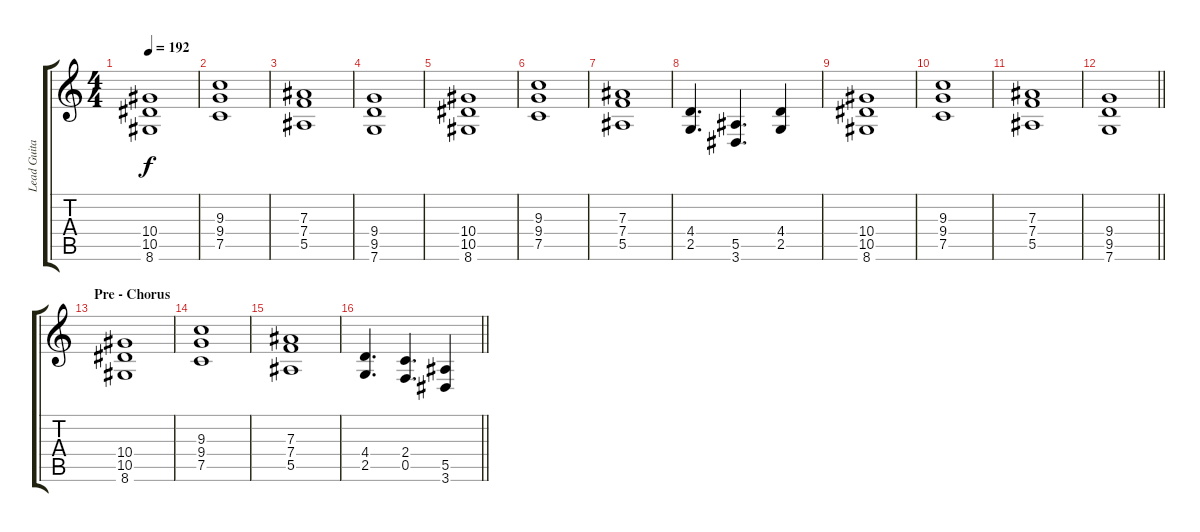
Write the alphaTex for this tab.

\track ("Lead Guitar 2" "Lead Guita") {instrument distortionguitar}
\staff {score tabs}
\tuning (C4 G3 Eb3 Bb2 F2 C2) {hide}
\ts (4 4)
\tempo 192
\clef g2
\ks c
(10.4 10.5 8.6).1{dy f} |
(9.3 9.4 7.5).1 |
(7.3 7.4 5.5).1 |
(9.4 9.5 7.6).1 |
(10.4 10.5 8.6).1 |
(9.3 9.4 7.5).1 |
(7.3 7.4 5.5).1 |
(4.4 2.5).4{d} (5.5 3.6).4{d} (4.4 2.5).4 |
(10.4 10.5 8.6).1 |
(9.3 9.4 7.5).1 |
(7.3 7.4 5.5).1 |
\barLineRight lightlight
(9.4 9.5 7.6).1 |
\section ("" "Pre - Chorus")
(10.4 10.5 8.6).1 |
(9.3 9.4 7.5).1 |
(7.3 7.4 5.5).1 |
\barLineRight lightlight
(4.4 2.5).4{d} (2.4 0.5).4{d} (5.5 3.6).4
